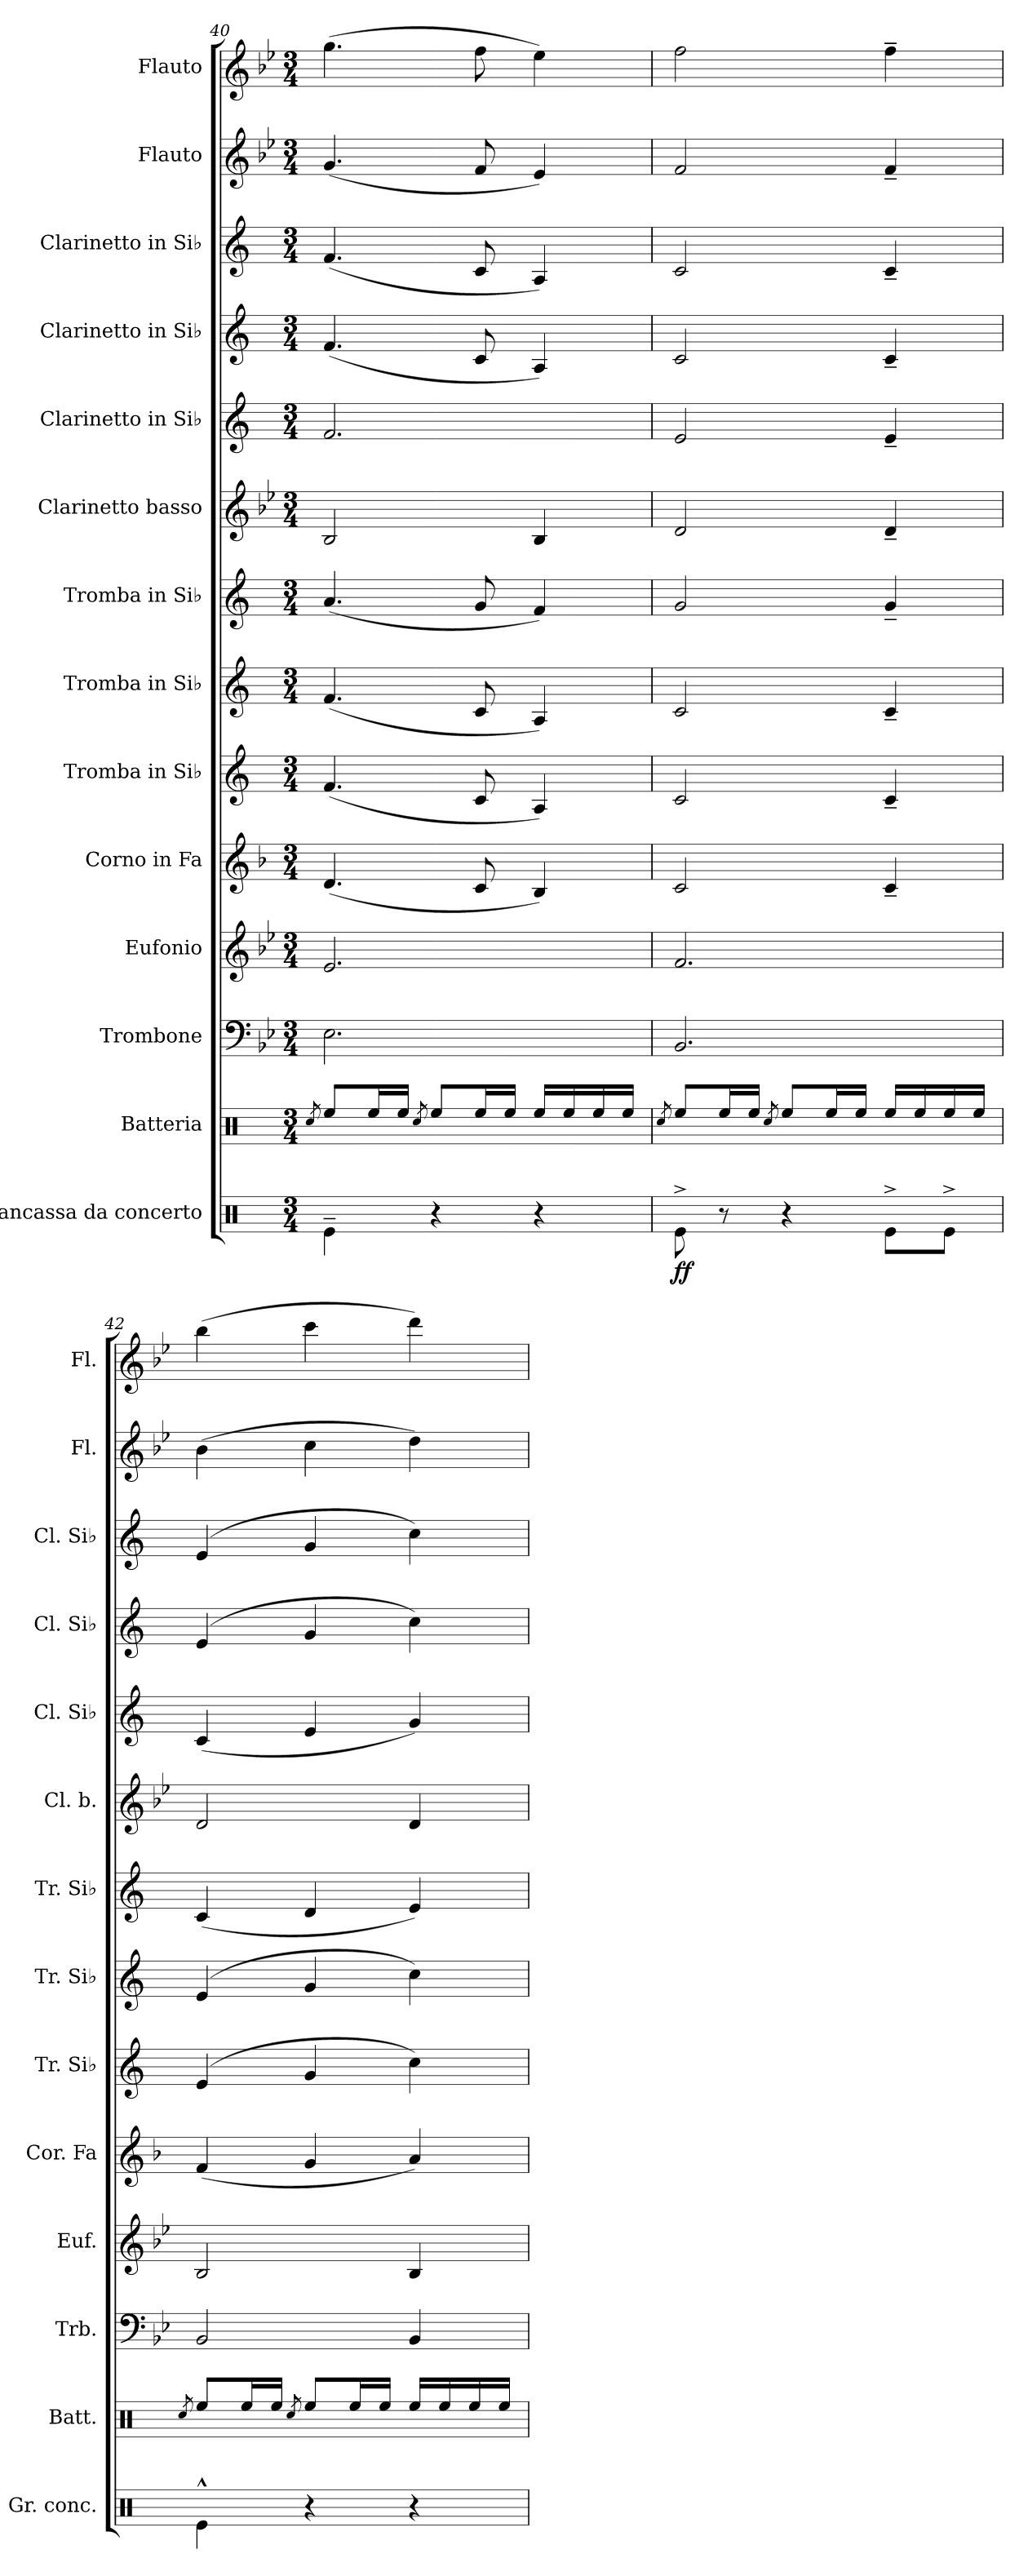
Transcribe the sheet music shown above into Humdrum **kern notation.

**kern	**dynam	**kern	**kern	**kern	**kern	**kern	**kern	**kern	**kern	**kern	**kern	**kern	**kern	**kern
*part14	*part14	*part13	*part12	*part11	*part10	*part9	*part8	*part7	*part6	*part5	*part4	*part3	*part2	*part1
*staff14	*staff14	*staff13	*staff12	*staff11	*staff10	*staff9	*staff8	*staff7	*staff6	*staff5	*staff4	*staff3	*staff2	*staff1
*I"Grancassa da concerto	*	*I"Batteria	*I"Trombone	*I"Eufonio	*I"Corno in Fa	*I"Tromba in Si♭	*I"Tromba in Si♭	*I"Tromba in Si♭	*I"Clarinetto basso	*I"Clarinetto in Si♭	*I"Clarinetto in Si♭	*I"Clarinetto in Si♭	*I"Flauto	*I"Flauto
*I'Gr. conc.	*	*I'Batt.	*I'Trb.	*I'Euf.	*I'Cor. Fa	*I'Tr. Si♭	*I'Tr. Si♭	*I'Tr. Si♭	*I'Cl. b.	*I'Cl. Si♭	*I'Cl. Si♭	*I'Cl. Si♭	*I'Fl.	*I'Fl.
!!LO:PB:g=z
*clefX	*	*clefX	*clefF4	*clefG2	*clefG2	*clefG2	*clefG2	*clefG2	*clefG2	*clefG2	*clefG2	*clefG2	*clefG2	*clefG2
*	*	*	*	*ITrd8c14	*ITrd4c7	*ITrd1c2	*ITrd1c2	*ITrd1c2	*ITrd8c14	*ITrd1c2	*ITrd1c2	*ITrd1c2	*	*
*k[]	*	*k[]	*k[b-e-]	*k[b-e-]	*k[b-e-]	*k[b-e-]	*k[b-e-]	*k[b-e-]	*k[b-e-]	*k[b-e-]	*k[b-e-]	*k[b-e-]	*k[b-e-]	*k[b-e-]
*M3/4	*	*M3/4	*M3/4	*M3/4	*M3/4	*M3/4	*M3/4	*M3/4	*M3/4	*M3/4	*M3/4	*M3/4	*M3/4	*M3/4
=40	=40	=40	=40	=40	=40	=40	=40	=40	=40	=40	=40	=40	=40	=40
.	.	8qRcc/	.	.	.	.	.	.	.	.	.	.	.	.
4Re~\	.	8Ree/L	2.E-\	2.E-/	(<4.G/	(<4.e-/	(<4.e-/	(<4.g/	2BB-/	2.e-/	(<4.e-/	(<4.e-/	(<4.g/	(>4.gg\
.	.	16Ree/L	.	.	.	.	.	.	.	.	.	.	.	.
.	.	16Ree/JJ	.	.	.	.	.	.	.	.	.	.	.	.
.	.	8qRcc/	.	.	.	.	.	.	.	.	.	.	.	.
4r	.	8Ree/L	.	.	.	.	.	.	.	.	.	.	.	.
.	.	16Ree/L	.	.	8F/	8B-/	8B-/	8f/	.	.	8B-/	8B-/	8f/	8ff\
.	.	16Ree/JJ	.	.	.	.	.	.	.	.	.	.	.	.
4r	.	16Ree/LL	.	.	4E-/)	4G/)	4G/)	4e-/)	4BB-/	.	4G/)	4G/)	4e-/)	4ee-\)
.	.	16Ree/	.	.	.	.	.	.	.	.	.	.	.	.
.	.	16Ree/	.	.	.	.	.	.	.	.	.	.	.	.
.	.	16Ree/JJ	.	.	.	.	.	.	.	.	.	.	.	.
=41	=41	=41	=41	=41	=41	=41	=41	=41	=41	=41	=41	=41	=41	=41
.	.	8qRcc/	.	.	.	.	.	.	.	.	.	.	.	.
!	!LO:DY:b	!	!	!	!	!	!	!	!	!	!	!	!	!
8Re^\	ff	8Ree/L	2.BB-/	2.F/	2F/	2B-/	2B-/	2f/	2D/	2d/	2B-/	2B-/	2f/	2ff\
8r	.	16Ree/L	.	.	.	.	.	.	.	.	.	.	.	.
.	.	16Ree/JJ	.	.	.	.	.	.	.	.	.	.	.	.
.	.	8qRcc/	.	.	.	.	.	.	.	.	.	.	.	.
4r	.	8Ree/L	.	.	.	.	.	.	.	.	.	.	.	.
.	.	16Ree/L	.	.	.	.	.	.	.	.	.	.	.	.
.	.	16Ree/JJ	.	.	.	.	.	.	.	.	.	.	.	.
8Re^\L	.	16Ree/LL	.	.	4F~/	4B-~/	4B-~/	4f~/	4D~/	4d~/	4B-~/	4B-~/	4f~/	4ff~\
.	.	16Ree/	.	.	.	.	.	.	.	.	.	.	.	.
8Re^\J	.	16Ree/	.	.	.	.	.	.	.	.	.	.	.	.
.	.	16Ree/JJ	.	.	.	.	.	.	.	.	.	.	.	.
=42	=42	=42	=42	=42	=42	=42	=42	=42	=42	=42	=42	=42	=42	=42
.	.	8qRcc/	.	.	.	.	.	.	.	.	.	.	.	.
4Re^^\	.	8Ree/L	2BB-/	2BB-/	(<4B-/	(<4d/	(<4d/	(>4B-/	2D/	(<4B-/	(<4d/	(<4d/	(>4b-\	(>4bb-\
.	.	16Ree/L	.	.	.	.	.	.	.	.	.	.	.	.
.	.	16Ree/JJ	.	.	.	.	.	.	.	.	.	.	.	.
.	.	8qRcc/	.	.	.	.	.	.	.	.	.	.	.	.
4r	.	8Ree/L	.	.	4c/	4f/	4f/	4c/	.	4d/	4f/	4f/	4cc\	4ccc\
.	.	16Ree/L	.	.	.	.	.	.	.	.	.	.	.	.
.	.	16Ree/JJ	.	.	.	.	.	.	.	.	.	.	.	.
4r	.	16Ree/LL	4BB-/	4BB-/	4d/)	4b-\)	4b-\)	4d/)	4D/	4f/)	4b-\)	4b-\)	4dd\)	4ddd\)
.	.	16Ree/	.	.	.	.	.	.	.	.	.	.	.	.
.	.	16Ree/	.	.	.	.	.	.	.	.	.	.	.	.
.	.	16Ree/JJ	.	.	.	.	.	.	.	.	.	.	.	.
=	=	=	=	=	=	=	=	=	=	=	=	=	=	=
*-	*-	*-	*-	*-	*-	*-	*-	*-	*-	*-	*-	*-	*-	*-
